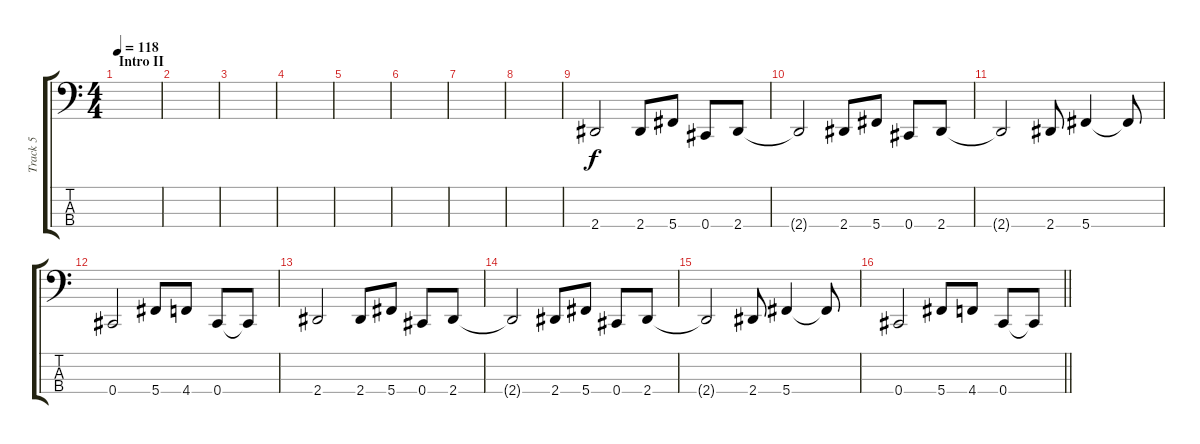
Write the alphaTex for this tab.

\track ("Track 5" "Track 5") {instrument electricbassfinger}
\staff {score tabs}
\tuning (Gb2 Db2 Ab1 Db1) {hide}
\ts (4 4)
\section ("" "Intro II")
\tempo 118
\clef f4
\ks c
|
|
|
|
|
|
|
|
2.4.2 2.4.8 5.4.8 0.4.8 2.4.8 |
2.4{t}.2 2.4.8 5.4.8 0.4.8 2.4.8 |
2.4{t}.2 2.4.8 5.4.4 5.4{t}.8 |
0.4.2 5.4.8 4.4.8 0.4.8 0.4{t}.8 |
2.4.2 2.4.8 5.4.8 0.4.8 2.4.8 |
2.4{t}.2 2.4.8 5.4.8 0.4.8 2.4.8 |
2.4{t}.2 2.4.8 5.4.4 5.4{t}.8 |
\barLineRight lightlight
0.4.2 5.4.8 4.4.8 0.4.8 0.4{t}.8
